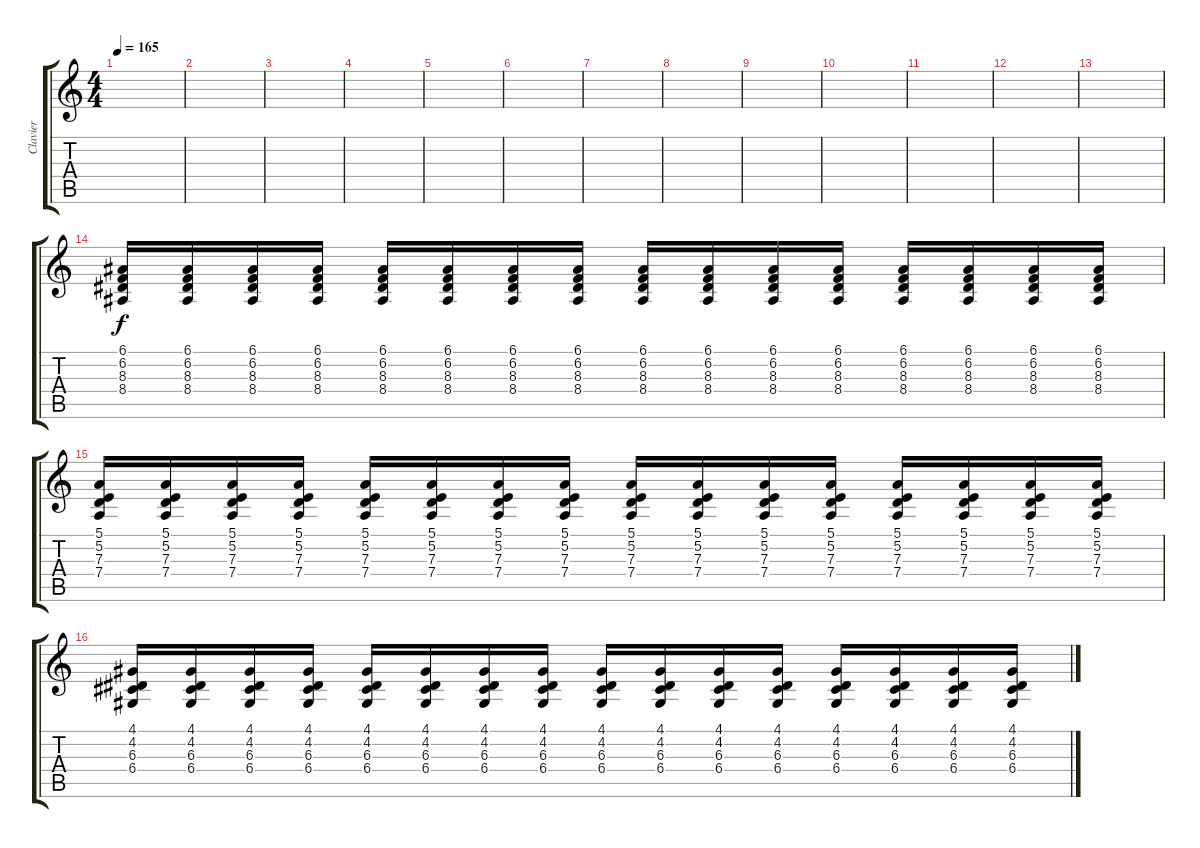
\track ("Clavier" "Clavier") {instrument churchorgan}
\staff {score tabs}
\tuning (E4 B3 G3 D3 A2 E2) {hide}
\ts (4 4)
\tempo 165
\clef g2
\ks c
|
|
|
|
|
|
|
|
|
|
|
|
|
(6.1 6.2 8.3 8.4).16 (6.1 6.2 8.3 8.4).16 (6.1 6.2 8.3 8.4).16 (6.1 6.2 8.3 8.4).16 (6.1 6.2 8.3 8.4).16 (6.1 6.2 8.3 8.4).16 (6.1 6.2 8.3 8.4).16 (6.1 6.2 8.3 8.4).16 (6.1 6.2 8.3 8.4).16 (6.1 6.2 8.3 8.4).16 (6.1 6.2 8.3 8.4).16 (6.1 6.2 8.3 8.4).16 (6.1 6.2 8.3 8.4).16 (6.1 6.2 8.3 8.4).16 (6.1 6.2 8.3 8.4).16 (6.1 6.2 8.3 8.4).16 |
(5.1 5.2 7.3 7.4).16 (5.1 5.2 7.3 7.4).16 (5.1 5.2 7.3 7.4).16 (5.1 5.2 7.3 7.4).16 (5.1 5.2 7.3 7.4).16 (5.1 5.2 7.3 7.4).16 (5.1 5.2 7.3 7.4).16 (5.1 5.2 7.3 7.4).16 (5.1 5.2 7.3 7.4).16 (5.1 5.2 7.3 7.4).16 (5.1 5.2 7.3 7.4).16 (5.1 5.2 7.3 7.4).16 (5.1 5.2 7.3 7.4).16 (5.1 5.2 7.3 7.4).16 (5.1 5.2 7.3 7.4).16 (5.1 5.2 7.3 7.4).16 |
(4.1 4.2 6.3 6.4).16 (4.1 4.2 6.3 6.4).16 (4.1 4.2 6.3 6.4).16 (4.1 4.2 6.3 6.4).16 (4.1 4.2 6.3 6.4).16 (4.1 4.2 6.3 6.4).16 (4.1 4.2 6.3 6.4).16 (4.1 4.2 6.3 6.4).16 (4.1 4.2 6.3 6.4).16 (4.1 4.2 6.3 6.4).16 (4.1 4.2 6.3 6.4).16 (4.1 4.2 6.3 6.4).16 (4.1 4.2 6.3 6.4).16 (4.1 4.2 6.3 6.4).16 (4.1 4.2 6.3 6.4).16 (4.1 4.2 6.3 6.4).16
